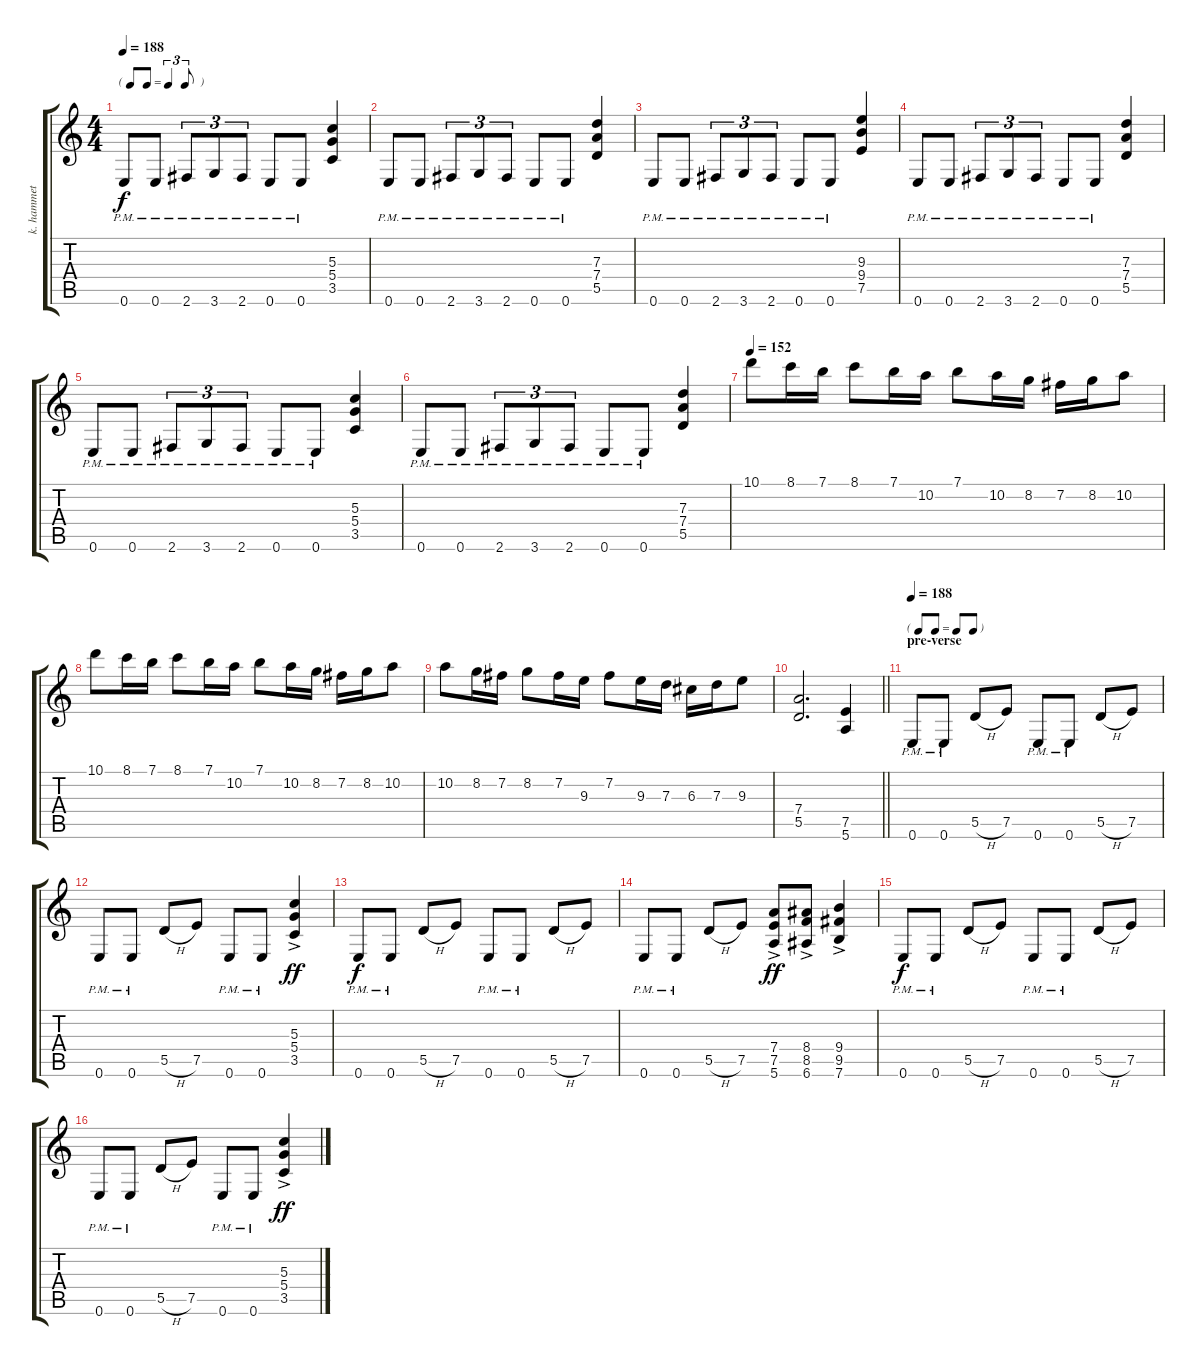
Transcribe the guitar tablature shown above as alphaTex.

\track ("k. hammet - rhythm guitar" "k. hammet ") {instrument distortionguitar}
\staff {score tabs}
\tuning (E4 B3 G3 D3 A2 E2) {hide}
\ts (4 4)
\tf triplet8th
\tempo 188
\clef g2
\ks c
0.6{pm}.8{dy f} 0.6{pm}.8 2.6{pm}.8{tu (3 2)} 3.6{pm}.8{tu (3 2)} 2.6{pm}.8{tu (3 2)} 0.6{pm}.8 0.6{pm}.8 (5.3 5.4 3.5).4 |
0.6{pm}.8 0.6{pm}.8 2.6{pm}.8{tu (3 2)} 3.6{pm}.8{tu (3 2)} 2.6{pm}.8{tu (3 2)} 0.6{pm}.8 0.6{pm}.8 (7.3 7.4 5.5).4 |
0.6{pm}.8 0.6{pm}.8 2.6{pm}.8{tu (3 2)} 3.6{pm}.8{tu (3 2)} 2.6{pm}.8{tu (3 2)} 0.6{pm}.8 0.6{pm}.8 (9.3 9.4 7.5).4 |
0.6{pm}.8 0.6{pm}.8 2.6{pm}.8{tu (3 2)} 3.6{pm}.8{tu (3 2)} 2.6{pm}.8{tu (3 2)} 0.6{pm}.8 0.6{pm}.8 (7.3 7.4 5.5).4 |
0.6{pm}.8 0.6{pm}.8 2.6{pm}.8{tu (3 2)} 3.6{pm}.8{tu (3 2)} 2.6{pm}.8{tu (3 2)} 0.6{pm}.8 0.6{pm}.8 (5.3 5.4 3.5).4 |
0.6{pm}.8 0.6{pm}.8 2.6{pm}.8{tu (3 2)} 3.6{pm}.8{tu (3 2)} 2.6{pm}.8{tu (3 2)} 0.6{pm}.8 0.6{pm}.8 (7.3 7.4 5.5).4 |
\tempo 152
10.1.8 8.1.16 7.1.16 8.1.8 7.1.16 10.2.16 7.1.8 10.2.16 8.2.16 7.2.16 8.2.16 10.2.8 |
10.1.8 8.1.16 7.1.16 8.1.8 7.1.16 10.2.16 7.1.8 10.2.16 8.2.16 7.2.16 8.2.16 10.2.8 |
10.2.8 8.2.16 7.2.16 8.2.8 7.2.16 9.3.16 7.2.8 9.3.16 7.3.16 6.3.16 7.3.16 9.3.8 |
\barLineRight lightlight
(7.4 5.5).2{d} (7.5 5.6).4 |
\tf none
\section ("" "pre-verse")
\tempo 188
0.6{pm}.8 0.6{pm}.8 5.5{h}.8 7.5.8 0.6{pm}.8 0.6{pm}.8 5.5{h}.8 7.5.8 |
0.6{pm}.8 0.6{pm}.8 5.5{h}.8 7.5.8 0.6{pm}.8 0.6{pm}.8 (5.3{ac} 5.4{ac} 3.5{ac}).4{dy ff} |
0.6{pm}.8{dy f} 0.6{pm}.8 5.5{h}.8 7.5.8 0.6{pm}.8 0.6{pm}.8 5.5{h}.8 7.5.8 |
0.6{pm}.8 0.6{pm}.8 5.5{h}.8 7.5.8 (7.4{ac} 7.5{ac} 5.6{ac}).8{dy ff} (8.4{ac} 8.5{ac} 6.6{ac}).8 (9.4{ac} 9.5{ac} 7.6{ac}).4 |
0.6{pm}.8{dy f} 0.6{pm}.8 5.5{h}.8 7.5.8 0.6{pm}.8 0.6{pm}.8 5.5{h}.8 7.5.8 |
0.6{pm}.8 0.6{pm}.8 5.5{h}.8 7.5.8 0.6{pm}.8 0.6{pm}.8 (5.3{ac} 5.4{ac} 3.5{ac}).4{dy ff}
